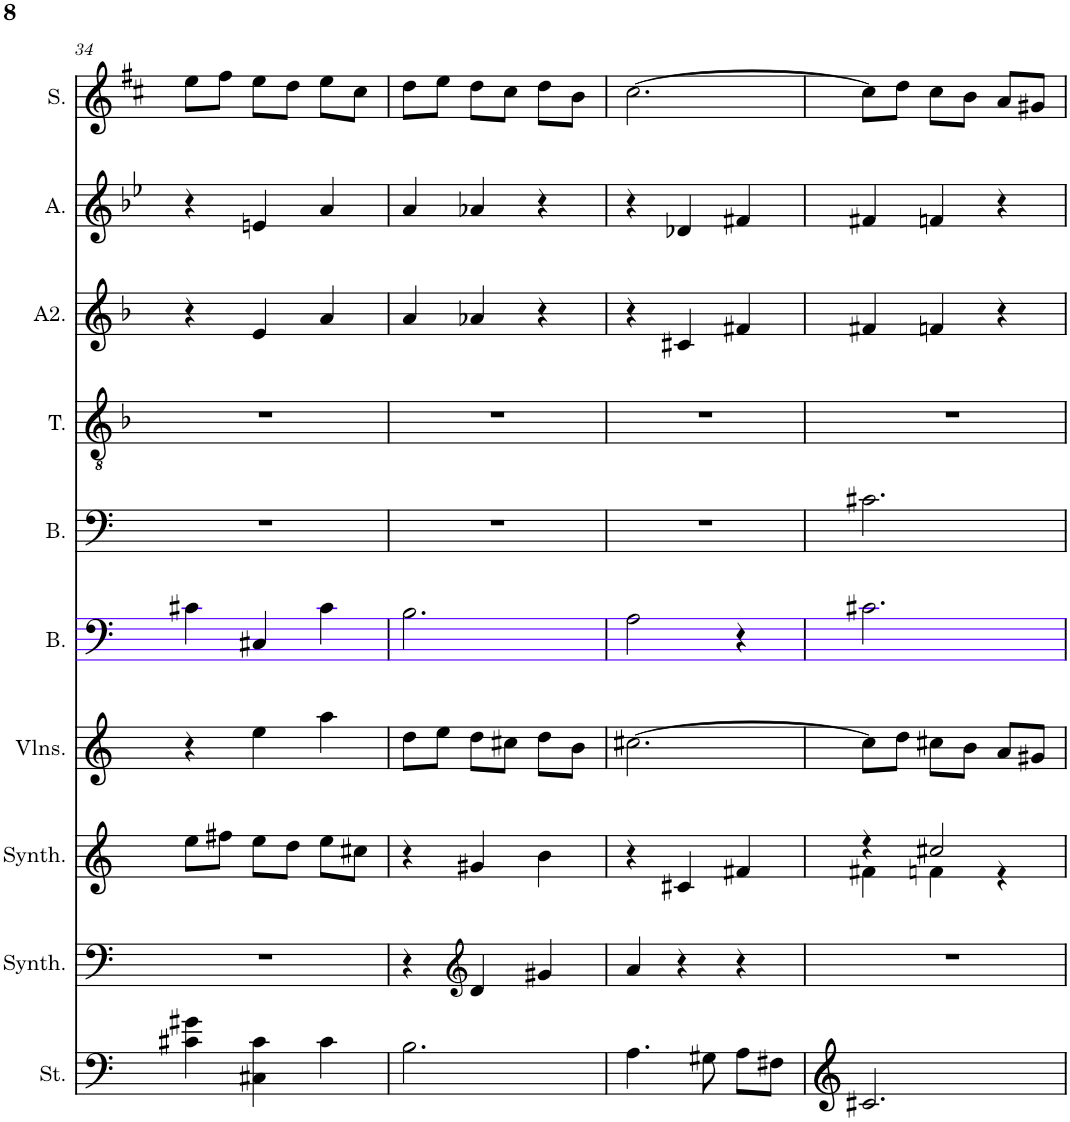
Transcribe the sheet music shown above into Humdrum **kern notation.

**kern	**kern	**kern	**kern	**kern	**kern	**kern	**kern	**kern	**kern
*part10	*part9	*part8	*part7	*part6	*part5	*part4	*part3	*part2	*part1
*staff10	*staff9	*staff8	*staff7	*staff6	*staff5	*staff4	*staff3	*staff2	*staff1
*I"Cordes, D'Bass/Strings, etc	*I"Synthétiseur d'instruments à cordes, Synth strings, etc	*I"Synthétiseur d'instruments à cordes, Synth strings 2	*I"Violons, 1st violins	*I"Basse 2	*I"Basse	*I"Ténor	*I"Alto 2	*I"Alto	*I"Soprano
*I'St.	*I'Synth.	*I'Synth.	*I'Vlns.	*I'B.	*I'B.	*I'T.	*I'A2.	*I'A.	*I'S.
!!LO:PB:g=z
*clefF4	*clefG2	*clefG2	*clefG2	*clefF4	*clefF4	*clefGv2	*clefG2	*clefG2	*clefG2
*k[]	*k[]	*k[]	*k[]	*k[]	*k[]	*k[b-]	*k[b-]	*k[b-e-]	*k[f#c#]
*M3/4	*M3/4	*M3/4	*M3/4	*M3/4	*M3/4	*M3/4	*M3/4	*M3/4	*M3/4
=34	=34	=34	=34	=34	=34	=34	=34	=34	=34
4c#X\ 4g#X\	2.r	8ee\L	4r	4c#X\	2.r	2.r	4r	4r	8ee\L
.	.	8ff#X\J	.	.	.	.	.	.	8ff#\J
4C#X\ 4c#\	.	8ee\L	4ee\	4C#X/	.	.	4e/	4en/	8ee\L
.	.	8dd\J	.	.	.	.	.	.	8dd\J
4c#\	.	8ee\L	4aa\	4c#\	.	.	4a/	4a/	8ee\L
.	.	8cc#X\J	.	.	.	.	.	.	8cc#\J
=35	=35	=35	=35	=35	=35	=35	=35	=35	=35
2.B\	4r	4r	8dd\L	2.B\	2.r	2.r	4a/	4a/	8dd\L
.	.	.	8ee\J	.	.	.	.	.	8ee\J
*	*clefG2	*	*	*	*	*	*	*	*
.	4d/	4g#X/	8dd\L	.	.	.	4a-X/	4a-X/	8dd\L
.	.	.	8cc#X\J	.	.	.	.	.	8cc#\J
.	4g#X/	4b\	8dd\L	.	.	.	4r	4r	8dd\L
.	.	.	8b\J	.	.	.	.	.	8b\J
=36	=36	=36	=36	=36	=36	=36	=36	=36	=36
4.A\	4a/	4r	[2.cc#X\	2A\	2.r	2.r	4r	4r	[2.cc#\
.	4r	4c#X/	.	.	.	.	4c#X/	4d-X/	.
8G#X\	.	.	.	.	.	.	.	.	.
8A\L	4r	4f#X/	.	4r	.	.	4f#X/	4f#X/	.
8F#X\J	.	.	.	.	.	.	.	.	.
=37	=37	=37	=37	=37	=37	=37	=37	=37	=37
*	*	*^	*	*	*	*	*	*	*
2.c#X/	2.r	4r	4f#X\	8cc#\L]	2.c#X\	2.c#X\	2.r	4f#X/	4f#X/	8cc#\L]
.	.	.	.	8dd\J	.	.	.	.	.	8dd\J
.	.	2cc#X/	4fn\	8cc#X\L	.	.	.	4fn/	4fn/	8cc#\L
.	.	.	.	8b\J	.	.	.	.	.	8b\J
.	.	.	4r	8a/L	.	.	.	4r	4r	8a/L
.	.	.	.	8g#X/J	.	.	.	.	.	8g#X/J
*	*	*v	*v	*	*	*	*	*	*	*
=	=	=	=	=	=	=	=	=	=
*-	*-	*-	*-	*-	*-	*-	*-	*-	*-
